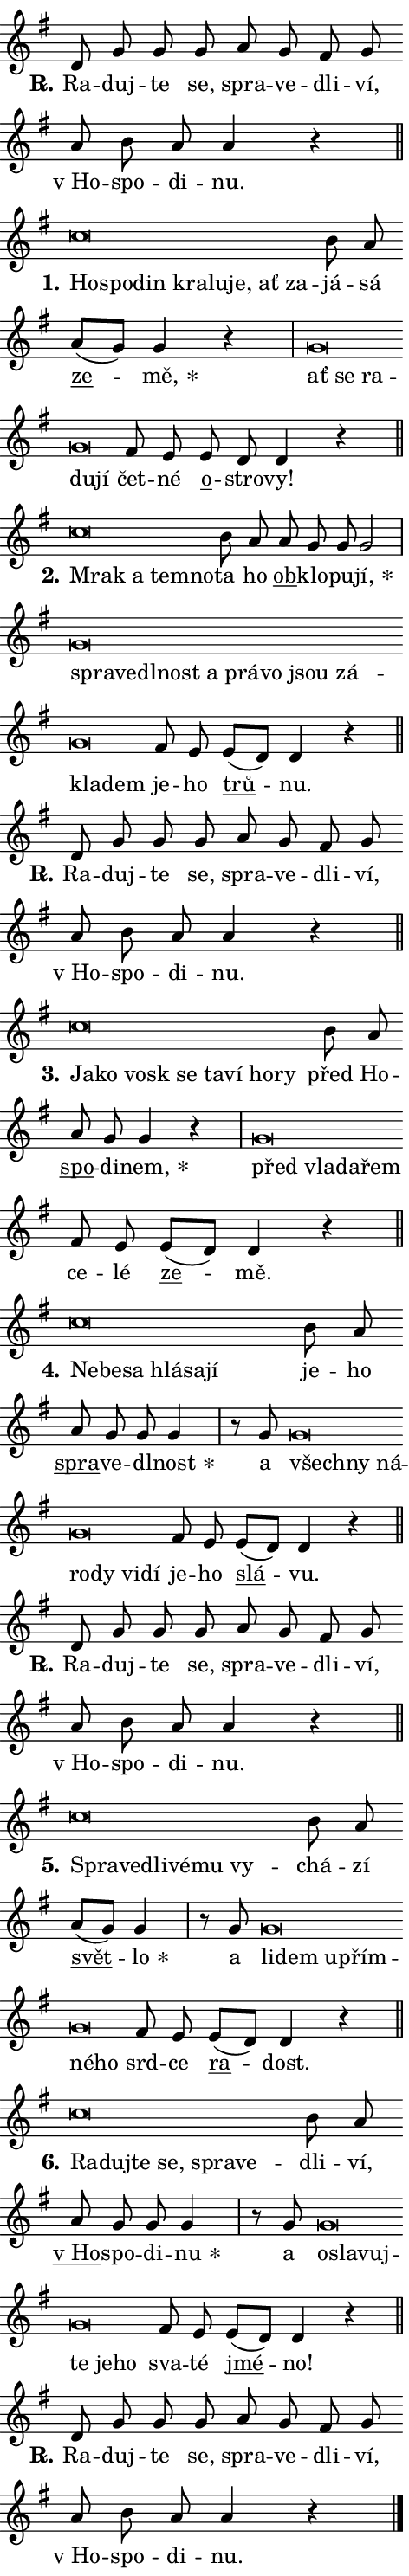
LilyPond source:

\version "2.24.0"
\header { tagline = "" }
\paper {
  indent = 0\cm
  top-margin = 0\cm
  right-margin = 0.13\cm % to fit lyric hyphens
  bottom-margin = 0\cm
  left-margin = 0\cm
  paper-width = 8\cm
  page-breaking = #ly:one-page-breaking
  system-system-spacing.basic-distance = #11
  score-system-spacing.basic-distance = #11
  ragged-last = ##f
}


%% Author: Thomas Morley
%% https://lists.gnu.org/archive/html/lilypond-user/2020-05/msg00002.html
#(define (line-position grob)
"Returns position of @var[grob} in current system:
   @code{'start}, if at first time-step
   @code{'end}, if at last time-step
   @code{'middle} otherwise
"
  (let* ((col (ly:item-get-column grob))
         (ln (ly:grob-object col 'left-neighbor))
         (rn (ly:grob-object col 'right-neighbor))
         (col-to-check-left (if (ly:grob? ln) ln col))
         (col-to-check-right (if (ly:grob? rn) rn col))
         (break-dir-left
           (and
             (ly:grob-property col-to-check-left 'non-musical #f)
             (ly:item-break-dir col-to-check-left)))
         (break-dir-right
           (and
             (ly:grob-property col-to-check-right 'non-musical #f)
             (ly:item-break-dir col-to-check-right))))
        (cond ((eqv? 1 break-dir-left) 'start)
              ((eqv? -1 break-dir-right) 'end)
              (else 'middle))))

#(define (tranparent-at-line-position vctor)
  (lambda (grob)
  "Relying on @code{line-position} select the relevant enry from @var{vctor}.
Used to determine transparency,"
    (case (line-position grob)
      ((end) (not (vector-ref vctor 0)))
      ((middle) (not (vector-ref vctor 1)))
      ((start) (not (vector-ref vctor 2))))))

noteHeadBreakVisibility =
#(define-music-function (break-visibility)(vector?)
"Makes @code{NoteHead}s transparent relying on @var{break-visibility}"
#{
  \override NoteHead.transparent =
    #(tranparent-at-line-position break-visibility)
#})

#(define delete-ledgers-for-transparent-note-heads
  (lambda (grob)
    "Reads whether a @code{NoteHead} is transparent.
If so this @code{NoteHead} is removed from @code{'note-heads} from
@var{grob}, which is supposed to be @code{LedgerLineSpanner}.
As a result ledgers are not printed for this @code{NoteHead}"
    (let* ((nhds-array (ly:grob-object grob 'note-heads))
           (nhds-list
             (if (ly:grob-array? nhds-array)
                 (ly:grob-array->list nhds-array)
                 '()))
           ;; Relies on the transparent-property being done before
           ;; Staff.LedgerLineSpanner.after-line-breaking is executed.
           ;; This is fragile ...
           (to-keep
             (remove
               (lambda (nhd)
                 (ly:grob-property nhd 'transparent #f))
               nhds-list)))
      ;; TODO find a better method to iterate over grob-arrays, similiar
      ;; to filter/remove etc for lists
      ;; For now rebuilt from scratch
      (set! (ly:grob-object grob 'note-heads)  '())
      (for-each
        (lambda (nhd)
          (ly:pointer-group-interface::add-grob grob 'note-heads nhd))
        to-keep))))

squashNotes = {
  \override NoteHead.X-extent = #'(-0.2 . 0.2)
  \override NoteHead.Y-extent = #'(-0.75 . 0)
  \override NoteHead.stencil =
    #(lambda (grob)
       (let ((pos (ly:grob-property grob 'staff-position)))
         (begin
           (if (< pos -7) (display "ERROR: Lower brevis then expected\n") (display ""))
           (if (<= pos -6) ly:text-interface::print ly:note-head::print))))
}
unSquashNotes = {
  \revert NoteHead.X-extent
  \revert NoteHead.Y-extent
  \revert NoteHead.stencil
}

hideNotes = \noteHeadBreakVisibility #begin-of-line-visible
unHideNotes = \noteHeadBreakVisibility #all-visible

% work-around for resetting accidentals
% https://lilypond.org/doc/v2.23/Documentation/notation/displaying-rhythms#unmetered-music
cadenzaMeasure = {
  \cadenzaOff
  \partial 1024 s1024
  \cadenzaOn
}

#(define-markup-command (accent layout props text) (markup?)
  "Underline accented syllable"
  (interpret-markup layout props
    #{\markup \override #'(offset . 4.3) \underline { #text }#}))

responsum = \markup \concat {
  "R" \hspace #-1.05 \path #0.1 #'((moveto 0 0.07) (lineto 0.9 0.8)) \hspace #0.05 "."
}

spaceSize = #0.6828661417322834 % exact space size for TeX Gyre Schola

\layout {
  \context {
    \Staff
    \remove "Time_signature_engraver"
    \override LedgerLineSpanner.after-line-breaking = #delete-ledgers-for-transparent-note-heads
  }
  \context {
    \Lyrics {
      \override LyricSpace.minimum-distance = \spaceSize
      \override LyricText.font-name = #"TeX Gyre Schola"
      \override LyricText.font-size = 1
      \override StanzaNumber.font-name = #"TeX Gyre Schola Bold"
      \override StanzaNumber.font-size = 1
    }
  }
  \context {
    \Score 
    \override NoteHead.text =
      #(lambda (grob) 
        (let ((pos (ly:grob-property grob 'staff-position)))
          #{\markup {
            \combine
              \halign #-0.55 \raise #(if (= pos -6) 0 0.5) \override #'(thickness . 2) \draw-line #'(3.2 . 0)
              \musicglyph "noteheads.sM1"
          }#}))
  }
}

% magnetic-lyrics.ily
%
%   written by
%     Jean Abou Samra <jean@abou-samra.fr>
%     Werner Lemberg <wl@gnu.org>
%
%   adapted by
%     Jiri Hon <jiri.hon@gmail.com>
%
% Version 2022-Apr-15

% https://www.mail-archive.com/lilypond-user@gnu.org/msg149350.html

#(define (Left_hyphen_pointer_engraver context)
   "Collect syllable-hyphen-syllable occurrences in lyrics and store
them in properties.  This engraver only looks to the left.  For
example, if the lyrics input is @code{foo -- bar}, it does the
following.

@itemize @bullet
@item
Set the @code{text} property of the @code{LyricHyphen} grob between
@q{foo} and @q{bar} to @code{foo}.

@item
Set the @code{left-hyphen} property of the @code{LyricText} grob with
text @q{foo} to the @code{LyricHyphen} grob between @q{foo} and
@q{bar}.
@end itemize

Use this auxiliary engraver in combination with the
@code{lyric-@/text::@/apply-@/magnetic-@/offset!} hook."
   (let ((hyphen #f)
         (text #f))
     (make-engraver
      (acknowledgers
       ((lyric-syllable-interface engraver grob source-engraver)
        (set! text grob)))
      (end-acknowledgers
       ((lyric-hyphen-interface engraver grob source-engraver)
        ;(when (not (grob::has-interface grob 'lyric-space-interface))
          (set! hyphen grob)));)
      ((stop-translation-timestep engraver)
       (when (and text hyphen)
         (ly:grob-set-object! text 'left-hyphen hyphen))
       (set! text #f)
       (set! hyphen #f)))))

#(define (lyric-text::apply-magnetic-offset! grob)
   "If the space between two syllables is less than the value in
property @code{LyricText@/.details@/.squash-threshold}, move the right
syllable to the left so that it gets concatenated with the left
syllable.

Use this function as a hook for
@code{LyricText@/.after-@/line-@/breaking} if the
@code{Left_@/hyphen_@/pointer_@/engraver} is active."
   (let ((hyphen (ly:grob-object grob 'left-hyphen #f)))
     (when hyphen
       (let ((left-text (ly:spanner-bound hyphen LEFT)))
         (when (grob::has-interface left-text 'lyric-syllable-interface)
           (let* ((common (ly:grob-common-refpoint grob left-text X))
                  (this-x-ext (ly:grob-extent grob common X))
                  (left-x-ext
                   (begin
                     ;; Trigger magnetism for left-text.
                     (ly:grob-property left-text 'after-line-breaking)
                     (ly:grob-extent left-text common X)))
                  ;; `delta` is the gap width between two syllables.
                  (delta (- (interval-start this-x-ext)
                            (interval-end left-x-ext)))
                  (details (ly:grob-property grob 'details))
                  (threshold (assoc-get 'squash-threshold details 0.2)))
             (when (< delta threshold)
               (let* (;; We have to manipulate the input text so that
                      ;; ligatures crossing syllable boundaries are not
                      ;; disabled.  For languages based on the Latin
                      ;; script this is essentially a beautification.
                      ;; However, for non-Western scripts it can be a
                      ;; necessity.
                      (lt (ly:grob-property left-text 'text))
                      (rt (ly:grob-property grob 'text))
                      (is-space (grob::has-interface hyphen 'lyric-space-interface))
                      (space (if is-space " " ""))
                      (extra-delta (if is-space spaceSize 0))
                      ;; Append new syllable.
                      (ltrt-space (if (and (string? lt) (string? rt))
                                (string-append lt space rt)
                                (make-concat-markup (list lt space rt))))
                      ;; Right-align `ltrt` to the right side.
                      (ltrt-space-markup (grob-interpret-markup
                               grob
                               (make-translate-markup
                                (cons (interval-length this-x-ext) 0)
                                (make-right-align-markup ltrt-space)))))
                 (begin
                   ;; Don't print `left-text`.
                   (ly:grob-set-property! left-text 'stencil #f)
                   ;; Set text and stencil (which holds all collected
                   ;; syllables so far) and shift it to the left.
                   (ly:grob-set-property! grob 'text ltrt-space)
                   (ly:grob-set-property! grob 'stencil ltrt-space-markup)
                   (ly:grob-translate-axis! grob (- (- delta extra-delta)) X))))))))))


#(define (lyric-hyphen::displace-bounds-first grob)
   ;; Make very sure this callback isn't triggered too early.
   (let ((left (ly:spanner-bound grob LEFT))
         (right (ly:spanner-bound grob RIGHT)))
     (ly:grob-property left 'after-line-breaking)
     (ly:grob-property right 'after-line-breaking)
     (ly:lyric-hyphen::print grob)))

squashThreshold = #0.4

\layout {
  \context {
    \Lyrics
    \consists #Left_hyphen_pointer_engraver
    \override LyricText.after-line-breaking =
      #lyric-text::apply-magnetic-offset!
    \override LyricHyphen.stencil = #lyric-hyphen::displace-bounds-first
    \override LyricText.details.squash-threshold = \squashThreshold
    \override LyricHyphen.minimum-distance = 0
    \override LyricHyphen.minimum-length = \squashThreshold
  }
}

squashText = \override LyricText.details.squash-threshold = 9999
unSquashText = \override LyricText.details.squash-threshold = \squashThreshold

leftText = \override LyricText.self-alignment-X = #LEFT
unLeftText = \revert LyricText.self-alignment-X

starOffset = #(lambda (grob) 
                (let ((x_offset (ly:self-alignment-interface::aligned-on-x-parent grob)))
                  (if (= x_offset 0) 0 (+ x_offset 1.2))))

star = #(define-music-function (syllable)(string?)
"Append star separator at the end of a syllable"
#{
  \once \override LyricText.X-offset = #starOffset
  \lyricmode { \markup {
    #syllable
    \override #'((font-name . "TeX Gyre Schola Bold")) \hspace #0.2 \lower #0.65 \larger "*"
  } }
#})

starAccent = #(define-music-function (syllable)(string?)
"Append star separator at the end of a syllable and make accent"
#{
  \once \override LyricText.X-offset = #starOffset
  \lyricmode { \markup {
    \accent #syllable
    \override #'((font-name . "TeX Gyre Schola Bold")) \hspace #0.2 \lower #0.65 \larger "*"
  } }
#})

breath = #(define-music-function (syllable)(string?)
"Append breathing indicator at the end of a syllable"
#{
  \lyricmode { \markup { #syllable "+" } }
#})

optionalBreath = #(define-music-function (syllable)(string?)
"Append optional breathing indicator at the end of a syllable"
#{
  \lyricmode { \markup { #syllable "(+)" } }
#})


\score {
    <<
        \new Voice = "melody" { \cadenzaOn \key g \major \relative { d'8 g g g a g \bar "" fis g \bar "" a b a a4 r \cadenzaMeasure \bar "||" \break } }
        \new Lyrics \lyricsto "melody" { \lyricmode { \set stanza = \responsum
Ra -- duj -- te se, spra -- ve -- dli -- ví, "v Ho" -- spo -- di -- nu. } }
    >>
    \layout {}
}

\score {
    <<
        \new Voice = "melody" { \cadenzaOn \key g \major \relative { \squashNotes c''\breve*1/16 \hideNotes \breve*1/16 \bar "" \breve*1/16 \bar "" \breve*1/16 \bar "" \breve*1/16 \bar "" \breve*1/16 \bar "" \breve*1/16 \breve*1/16 \bar "" \unHideNotes \unSquashNotes b8 a \bar "" a[( g)] g4 r \cadenzaMeasure \bar "|" \squashNotes g\breve*1/16 \hideNotes \breve*1/16 \bar "" \breve*1/16 \bar "" \breve*1/16 \breve*1/16 \bar "" \unHideNotes \unSquashNotes fis8 e \bar "" e d d4 r \cadenzaMeasure \bar "||" \break } }
        \new Lyrics \lyricsto "melody" { \lyricmode { \set stanza = "1."
\leftText Ho -- \squashText spo -- din kra -- lu -- je, ať za -- \unLeftText \unSquashText já -- sá \markup \accent ze -- \star mě, \leftText ať \squashText se ra -- du -- jí \unLeftText \unSquashText čet -- né \markup \accent o -- stro -- vy! } }
    >>
    \layout {}
}

\score {
    <<
        \new Voice = "melody" { \cadenzaOn \key g \major \relative { \squashNotes c''\breve*1/16 \hideNotes \breve*1/16 \bar "" \breve*1/16 \breve*1/16 \bar "" \unHideNotes \unSquashNotes b8 a \bar "" a g g g2 \cadenzaMeasure \bar "|" \squashNotes g\breve*1/16 \hideNotes \breve*1/16 \bar "" \breve*1/16 \bar "" \breve*1/16 \bar "" \breve*1/16 \bar "" \breve*1/16 \bar "" \breve*1/16 \bar "" \breve*1/16 \bar "" \breve*1/16 \bar "" \breve*1/16 \breve*1/16 \bar "" \unHideNotes \unSquashNotes fis8 e \bar "" e[( d)] d4 r \cadenzaMeasure \bar "||" \break } }
        \new Lyrics \lyricsto "melody" { \lyricmode { \set stanza = "2."
\leftText Mrak \squashText a tem -- no -- \unLeftText \unSquashText ta ho \markup \accent ob -- klo -- pu -- \star jí, \leftText spra -- \squashText ve -- dl -- nost a prá -- vo jsou zá -- kla -- dem \unLeftText \unSquashText je -- ho \markup \accent trů -- nu. } }
    >>
    \layout {}
}

\score {
    <<
        \new Voice = "melody" { \cadenzaOn \key g \major \relative { d'8 g g g a g \bar "" fis g \bar "" a b a a4 r \cadenzaMeasure \bar "||" \break } }
        \new Lyrics \lyricsto "melody" { \lyricmode { \set stanza = \responsum
Ra -- duj -- te se, spra -- ve -- dli -- ví, "v Ho" -- spo -- di -- nu. } }
    >>
    \layout {}
}

\score {
    <<
        \new Voice = "melody" { \cadenzaOn \key g \major \relative { \squashNotes c''\breve*1/16 \hideNotes \breve*1/16 \bar "" \breve*1/16 \bar "" \breve*1/16 \bar "" \breve*1/16 \bar "" \breve*1/16 \bar "" \breve*1/16 \breve*1/16 \bar "" \unHideNotes \unSquashNotes b8 a \bar "" a g g4 r \cadenzaMeasure \bar "|" \squashNotes g\breve*1/16 \hideNotes \breve*1/16 \bar "" \breve*1/16 \breve*1/16 \bar "" \unHideNotes \unSquashNotes fis8 e \bar "" e[( d)] d4 r \cadenzaMeasure \bar "||" \break } }
        \new Lyrics \lyricsto "melody" { \lyricmode { \set stanza = "3."
\leftText Ja -- \squashText ko vosk se ta -- ví ho -- ry \unLeftText \unSquashText před Ho -- \markup \accent spo -- di -- \star nem, \leftText před \squashText vla -- da -- řem \unLeftText \unSquashText ce -- lé \markup \accent ze -- mě. } }
    >>
    \layout {}
}

\score {
    <<
        \new Voice = "melody" { \cadenzaOn \key g \major \relative { \squashNotes c''\breve*1/16 \hideNotes \breve*1/16 \bar "" \breve*1/16 \bar "" \breve*1/16 \bar "" \breve*1/16 \breve*1/16 \bar "" \unHideNotes \unSquashNotes b8 a \bar "" a g g g4 \cadenzaMeasure \bar "|" r8 g8 \squashNotes g\breve*1/16 \hideNotes \breve*1/16 \bar "" \breve*1/16 \bar "" \breve*1/16 \bar "" \breve*1/16 \bar "" \breve*1/16 \breve*1/16 \bar "" \unHideNotes \unSquashNotes fis8 e \bar "" e[( d)] d4 r \cadenzaMeasure \bar "||" \break } }
        \new Lyrics \lyricsto "melody" { \lyricmode { \set stanza = "4."
\leftText Ne -- \squashText be -- sa hlá -- sa -- jí \unLeftText \unSquashText je -- ho \markup \accent spra -- ve -- dl -- \star nost a \leftText všech -- \squashText ny ná -- ro -- dy vi -- dí \unLeftText \unSquashText je -- ho \markup \accent slá -- vu. } }
    >>
    \layout {}
}

\score {
    <<
        \new Voice = "melody" { \cadenzaOn \key g \major \relative { d'8 g g g a g \bar "" fis g \bar "" a b a a4 r \cadenzaMeasure \bar "||" \break } }
        \new Lyrics \lyricsto "melody" { \lyricmode { \set stanza = \responsum
Ra -- duj -- te se, spra -- ve -- dli -- ví, "v Ho" -- spo -- di -- nu. } }
    >>
    \layout {}
}

\score {
    <<
        \new Voice = "melody" { \cadenzaOn \key g \major \relative { \squashNotes c''\breve*1/16 \hideNotes \breve*1/16 \bar "" \breve*1/16 \bar "" \breve*1/16 \bar "" \breve*1/16 \breve*1/16 \bar "" \unHideNotes \unSquashNotes b8 a \bar "" a[( g)] g4 \cadenzaMeasure \bar "|" r8 g8 \squashNotes g\breve*1/16 \hideNotes \breve*1/16 \bar "" \breve*1/16 \bar "" \breve*1/16 \bar "" \breve*1/16 \breve*1/16 \bar "" \unHideNotes \unSquashNotes fis8 e \bar "" e[( d)] d4 r \cadenzaMeasure \bar "||" \break } }
        \new Lyrics \lyricsto "melody" { \lyricmode { \set stanza = "5."
\leftText Spra -- \squashText ve -- dli -- vé -- mu vy -- \unLeftText \unSquashText chá -- zí \markup \accent svět -- \star lo a \leftText li -- \squashText dem u -- přím -- né -- ho \unLeftText \unSquashText srd -- ce \markup \accent ra -- dost. } }
    >>
    \layout {}
}

\score {
    <<
        \new Voice = "melody" { \cadenzaOn \key g \major \relative { \squashNotes c''\breve*1/16 \hideNotes \breve*1/16 \bar "" \breve*1/16 \bar "" \breve*1/16 \bar "" \breve*1/16 \breve*1/16 \bar "" \unHideNotes \unSquashNotes b8 a \bar "" a g g g4 \cadenzaMeasure \bar "|" r8 g8 \squashNotes g\breve*1/16 \hideNotes \breve*1/16 \bar "" \breve*1/16 \bar "" \breve*1/16 \bar "" \breve*1/16 \breve*1/16 \bar "" \unHideNotes \unSquashNotes fis8 e \bar "" e[( d)] d4 r \cadenzaMeasure \bar "||" \break } }
        \new Lyrics \lyricsto "melody" { \lyricmode { \set stanza = "6."
\leftText Ra -- \squashText duj -- te se, spra -- ve -- \unLeftText \unSquashText dli -- ví, \markup \accent "v Ho" -- spo -- di -- \star nu a \leftText o -- \squashText sla -- vuj -- te je -- ho \unLeftText \unSquashText sva -- té \markup \accent jmé -- no! } }
    >>
    \layout {}
}

\score {
    <<
        \new Voice = "melody" { \cadenzaOn \key g \major \relative { d'8 g g g a g \bar "" fis g \bar "" a b a a4 r \cadenzaMeasure \bar "||" \break } \bar "|." }
        \new Lyrics \lyricsto "melody" { \lyricmode { \set stanza = \responsum
Ra -- duj -- te se, spra -- ve -- dli -- ví, "v Ho" -- spo -- di -- nu. } }
    >>
    \layout {}
}
